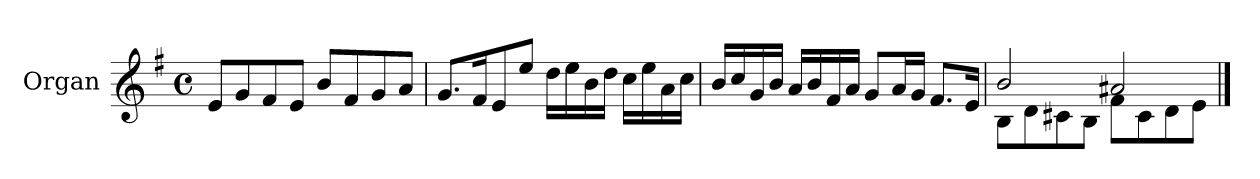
**kern
*part1
*staff1
*I"Organ
*I'Org.
*clefG2
*k[f#]
*G:
*M4/4
*met(c)
=1
8e/L
8g/
8f#/
8e/J
8b/L
8f#/
8g/
8a/J
=2
8.g/L
16f#/k
8e/
8ee/J
16dd\LL
16ee\
16b\
16dd\JJ
16cc\LL
16ee\
16a\
16cc\JJ
!!LO:LB:g=z
=3
16b/LL
16cc/
16g/
16b/JJ
16a/LL
16b/
16f#/
16a/JJ
8g/L
16a/L
16g/JJ
8.f#/L
16e/Jk
=4
*^
2b/	8B\L
.	8d\
.	8c#X\
.	8B\J
2a#X/	8f#\L
.	8c#\
.	8d\
.	8e\J
*v	*v
==
*-
